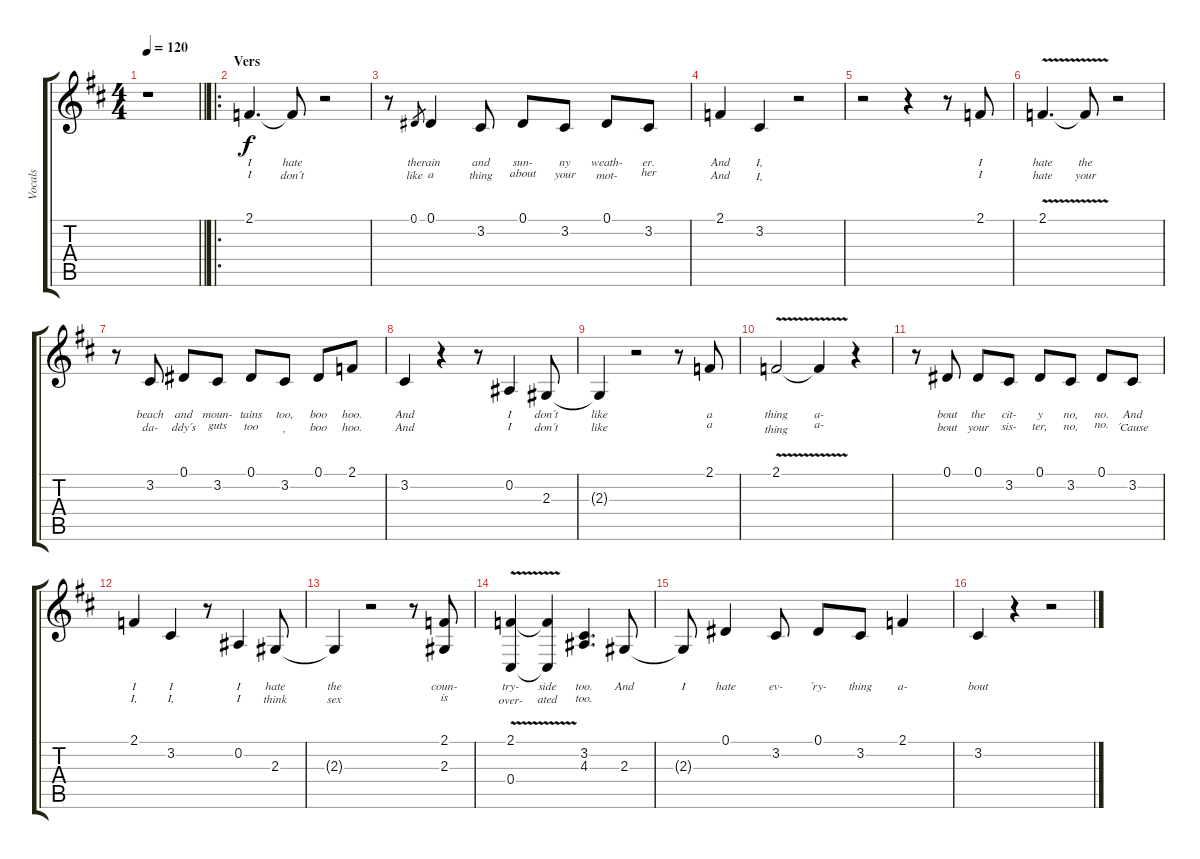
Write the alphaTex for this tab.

\track ("Vocals" "Vocals") {instrument lead6voice}
\staff {score tabs}
\tuning (Eb4 Bb3 Gb3 Db3 Ab2 Eb2) {hide}
\ts (4 4)
\tempo 120
\clef g2
\barLineRight lightlight
\ks d
r.1{dy f} |
\ro
\section ("" "Vers")
2.1.4{d lyrics (0 "I") lyrics (1 "I") lyrics (2 "") lyrics (3 "") lyrics (4 "")} 2.1{t}.8{lyrics (0 "hate") lyrics (1 "don´t") lyrics (2 "") lyrics (3 "") lyrics (4 "")} r.2 |
r.8 0.1.8{lyrics (0 "the") lyrics (1 "like") lyrics (2 "") lyrics (3 "") lyrics (4 "") gr} 0.1.4{lyrics (0 "rain") lyrics (1 "a") lyrics (2 "") lyrics (3 "") lyrics (4 "")} 3.2.8{lyrics (0 "and") lyrics (1 "thing") lyrics (2 "") lyrics (3 "") lyrics (4 "")} 0.1.8{lyrics (0 "sun-") lyrics (1 "about") lyrics (2 "") lyrics (3 "") lyrics (4 "")} 3.2.8{lyrics (0 "ny") lyrics (1 "your") lyrics (2 "") lyrics (3 "") lyrics (4 "")} 0.1.8{lyrics (0 "weath-") lyrics (1 "mot-") lyrics (2 "") lyrics (3 "") lyrics (4 "")} 3.2.8{lyrics (0 "er.") lyrics (1 "her") lyrics (2 "") lyrics (3 "") lyrics (4 "")} |
2.1.4{lyrics (0 "And") lyrics (1 "And") lyrics (2 "") lyrics (3 "") lyrics (4 "")} 3.2.4{lyrics (0 "I,") lyrics (1 "I,") lyrics (2 "") lyrics (3 "") lyrics (4 "")} r.2 |
r.2 r.4 r.8 2.1.8{lyrics (0 "I") lyrics (1 "I") lyrics (2 "") lyrics (3 "") lyrics (4 "")} |
2.1{v}.4{d lyrics (0 "hate") lyrics (1 "hate") lyrics (2 "") lyrics (3 "") lyrics (4 "")} 2.1{t}.8{lyrics (0 "the") lyrics (1 "your") lyrics (2 "") lyrics (3 "") lyrics (4 "")} r.2 |
r.8 3.2.8{lyrics (0 "beach") lyrics (1 "da-") lyrics (2 "") lyrics (3 "") lyrics (4 "")} 0.1.8{lyrics (0 "and") lyrics (1 "ddy´s") lyrics (2 "") lyrics (3 "") lyrics (4 "")} 3.2.8{lyrics (0 "moun-") lyrics (1 "guts") lyrics (2 "") lyrics (3 "") lyrics (4 "")} 0.1.8{lyrics (0 "tains") lyrics (1 "too") lyrics (2 "") lyrics (3 "") lyrics (4 "")} 3.2.8{lyrics (0 "too,") lyrics (1 ",") lyrics (2 "") lyrics (3 "") lyrics (4 "")} 0.1.8{lyrics (0 "boo") lyrics (1 "boo") lyrics (2 "") lyrics (3 "") lyrics (4 "")} 2.1.8{lyrics (0 "hoo.") lyrics (1 "hoo.") lyrics (2 "") lyrics (3 "") lyrics (4 "")} |
3.2.4{lyrics (0 "And") lyrics (1 "And") lyrics (2 "") lyrics (3 "") lyrics (4 "")} r.4 r.8 0.2.4{lyrics (0 "I") lyrics (1 "I") lyrics (2 "") lyrics (3 "") lyrics (4 "")} 2.3.8{lyrics (0 "don´t") lyrics (1 "don´t") lyrics (2 "") lyrics (3 "") lyrics (4 "")} |
2.3{t}.4{lyrics (0 "like") lyrics (1 "like") lyrics (2 "") lyrics (3 "") lyrics (4 "")} r.2 r.8 2.1.8{lyrics (0 "a") lyrics (1 "a") lyrics (2 "") lyrics (3 "") lyrics (4 "")} |
2.1{v}.2{lyrics (0 "thing") lyrics (1 "thing") lyrics (2 "") lyrics (3 "") lyrics (4 "")} 2.1{t}.4{lyrics (0 "a-") lyrics (1 "a-") lyrics (2 "") lyrics (3 "") lyrics (4 "")} r.4 |
r.8 0.1.8{lyrics (0 "bout") lyrics (1 "bout") lyrics (2 "") lyrics (3 "") lyrics (4 "")} 0.1.8{lyrics (0 "the") lyrics (1 "your") lyrics (2 "") lyrics (3 "") lyrics (4 "")} 3.2.8{lyrics (0 "cit-") lyrics (1 "sis-") lyrics (2 "") lyrics (3 "") lyrics (4 "")} 0.1.8{lyrics (0 "y") lyrics (1 "ter,") lyrics (2 "") lyrics (3 "") lyrics (4 "")} 3.2.8{lyrics (0 "no,") lyrics (1 "no,") lyrics (2 "") lyrics (3 "") lyrics (4 "")} 0.1.8{lyrics (0 "no.") lyrics (1 "no.") lyrics (2 "") lyrics (3 "") lyrics (4 "")} 3.2.8{lyrics (0 "And") lyrics (1 "´Cause") lyrics (2 "") lyrics (3 "") lyrics (4 "")} |
2.1.4{lyrics (0 "I") lyrics (1 "I,") lyrics (2 "") lyrics (3 "") lyrics (4 "")} 3.2.4{lyrics (0 "I") lyrics (1 "I,") lyrics (2 "") lyrics (3 "") lyrics (4 "")} r.8 0.2.4{lyrics (0 "I") lyrics (1 "I") lyrics (2 "") lyrics (3 "") lyrics (4 "")} 2.3.8{lyrics (0 "hate") lyrics (1 "think") lyrics (2 "") lyrics (3 "") lyrics (4 "")} |
2.3{t}.4{lyrics (0 "the") lyrics (1 "sex") lyrics (2 "") lyrics (3 "") lyrics (4 "")} r.2 r.8 (2.1 2.3).8{lyrics (0 "coun-") lyrics (1 "is") lyrics (2 "") lyrics (3 "") lyrics (4 "")} |
(2.1{v} 0.4).4{lyrics (0 "try-") lyrics (1 "over-") lyrics (2 "") lyrics (3 "") lyrics (4 "")} (2.1{t} 0.4{t}).4{lyrics (0 "side") lyrics (1 "ated") lyrics (2 "") lyrics (3 "") lyrics (4 "")} (3.2 4.3).4{d lyrics (0 "too.") lyrics (1 "too.") lyrics (2 "") lyrics (3 "") lyrics (4 "")} 2.3.8{lyrics (0 "And") lyrics (1 "") lyrics (2 "") lyrics (3 "") lyrics (4 "")} |
2.3{t}.8{lyrics (0 "I") lyrics (1 "") lyrics (2 "") lyrics (3 "") lyrics (4 "")} 0.1.4{lyrics (0 "hate") lyrics (1 "") lyrics (2 "") lyrics (3 "") lyrics (4 "")} 3.2.8{lyrics (0 "ev-") lyrics (1 "") lyrics (2 "") lyrics (3 "") lyrics (4 "")} 0.1.8{lyrics (0 "´ry-") lyrics (1 "") lyrics (2 "") lyrics (3 "") lyrics (4 "")} 3.2.8{lyrics (0 "thing") lyrics (1 "") lyrics (2 "") lyrics (3 "") lyrics (4 "")} 2.1.4{lyrics (0 "a-") lyrics (1 "") lyrics (2 "") lyrics (3 "") lyrics (4 "")} |
3.2.4{lyrics (0 "bout") lyrics (1 "") lyrics (2 "") lyrics (3 "") lyrics (4 "")} r.4 r.2
